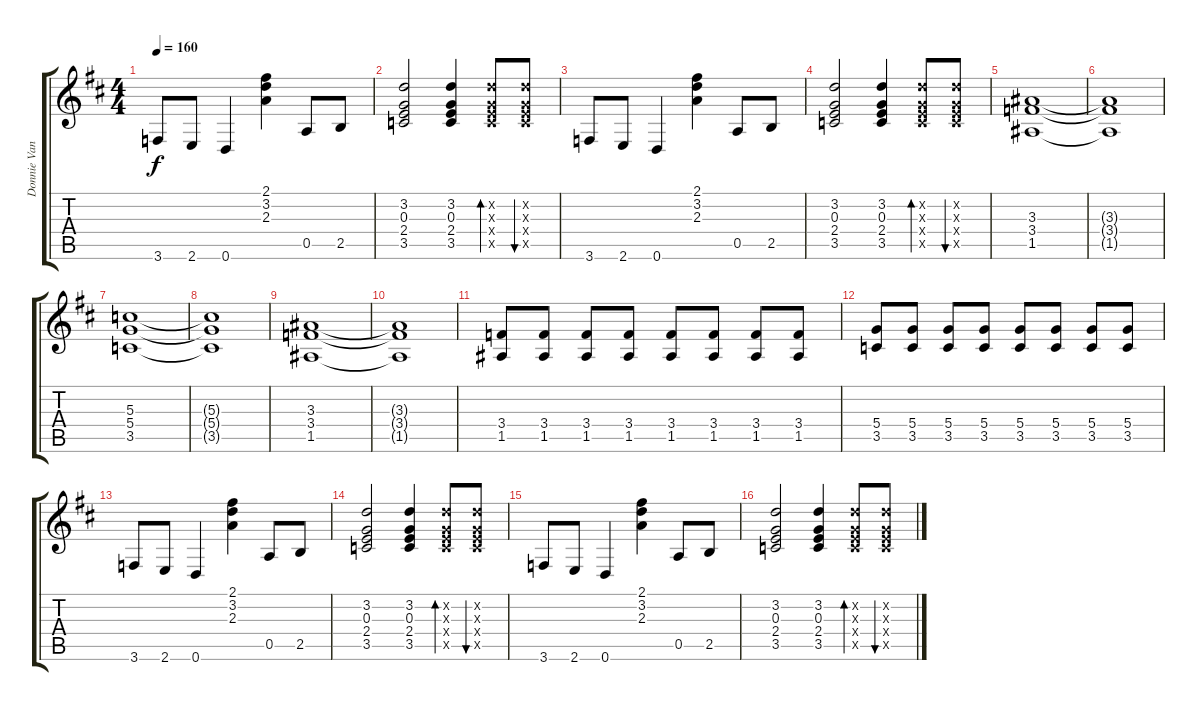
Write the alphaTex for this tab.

\track ("Donnie Van Zant Guitar" "Donnie Van") {instrument electricguitarclean}
\staff {score tabs}
\tuning (E4 B3 G3 D3 A2 D2) {hide}
\ts (4 4)
\tempo 160
\clef g2
\ks d
3.6.8{dy f} 2.6.8 0.6.4 (2.1 3.2 2.3).4 0.5.8 2.5.8 |
(3.2 0.3 2.4 3.5).2 (3.2 0.3 2.4 3.5).4 (3.2{x} 0.3{x} 2.4{x} 3.5{x}).8{bd 60} (3.2{x} 0.3{x} 2.4{x} 3.5{x}).8{bu 60} |
3.6.8 2.6.8 0.6.4 (2.1 3.2 2.3).4 0.5.8 2.5.8 |
(3.2 0.3 2.4 3.5).2 (3.2 0.3 2.4 3.5).4 (3.2{x} 0.3{x} 2.4{x} 3.5{x}).8{bd 60} (3.2{x} 0.3{x} 2.4{x} 3.5{x}).8{bu 60} |
(3.3 3.4 1.5).1{volume 9 balance 16 instrument overdrivenguitar} |
(3.3{t} 3.4{t} 1.5{t}).1 |
(5.3 5.4 3.5).1 |
(5.3{t} 5.4{t} 3.5{t}).1 |
(3.3 3.4 1.5).1 |
(3.3{t} 3.4{t} 1.5{t}).1 |
(3.4 1.5).8 (3.4 1.5).8 (3.4 1.5).8 (3.4 1.5).8 (3.4 1.5).8 (3.4 1.5).8 (3.4 1.5).8 (3.4 1.5).8 |
(5.4 3.5).8 (5.4 3.5).8 (5.4 3.5).8 (5.4 3.5).8 (5.4 3.5).8 (5.4 3.5).8 (5.4 3.5).8 (5.4 3.5).8 |
3.6.8{volume 7} 2.6.8 0.6.4 (2.1 3.2 2.3).4 0.5.8 2.5.8 |
(3.2 0.3 2.4 3.5).2 (3.2 0.3 2.4 3.5).4 (3.2{x} 0.3{x} 2.4{x} 3.5{x}).8{bd 60} (3.2{x} 0.3{x} 2.4{x} 3.5{x}).8{bu 60} |
3.6.8 2.6.8 0.6.4 (2.1 3.2 2.3).4 0.5.8 2.5.8 |
(3.2 0.3 2.4 3.5).2 (3.2 0.3 2.4 3.5).4 (3.2{x} 0.3{x} 2.4{x} 3.5{x}).8{bd 60} (3.2{x} 0.3{x} 2.4{x} 3.5{x}).8{bu 60}
